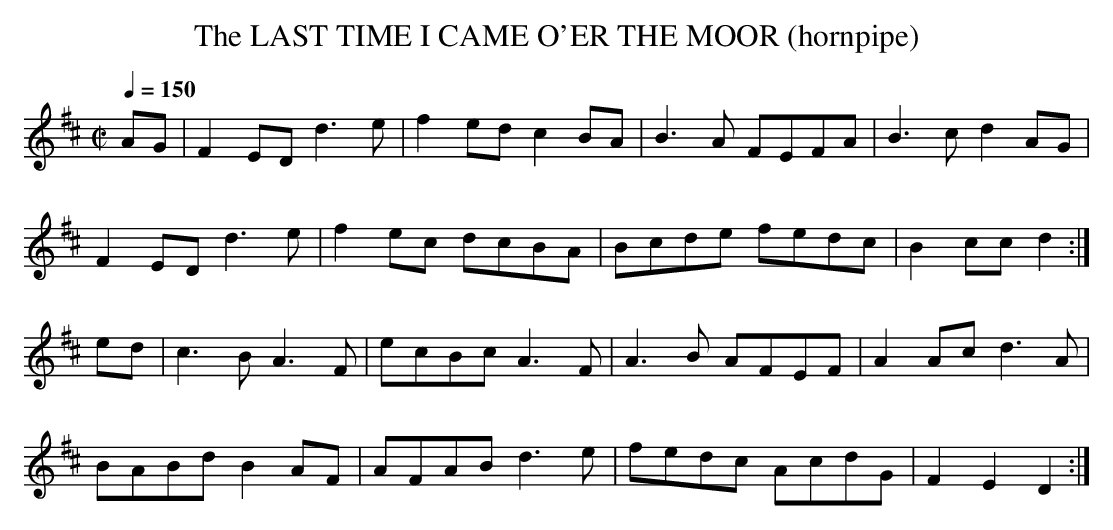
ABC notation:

X:1
T:LAST TIME I CAME O'ER THE MOOR (hornpipe), The
Q:1/4=150
M:C|
L:1/8
K:D
AG|F2ED d3e|f2ed c2BA|B3A FEFA|B3c d2AG |
F2ED d3e|f2ec dcBA|Bcde fedc|B2cc d2 :|
ed|c3B A3F|ecBc A3F|A3B AFEF|A2Ac d3A |
BABd B2AF|AFAB d3e|fedc AcdG|F2 E2 D2 :|
